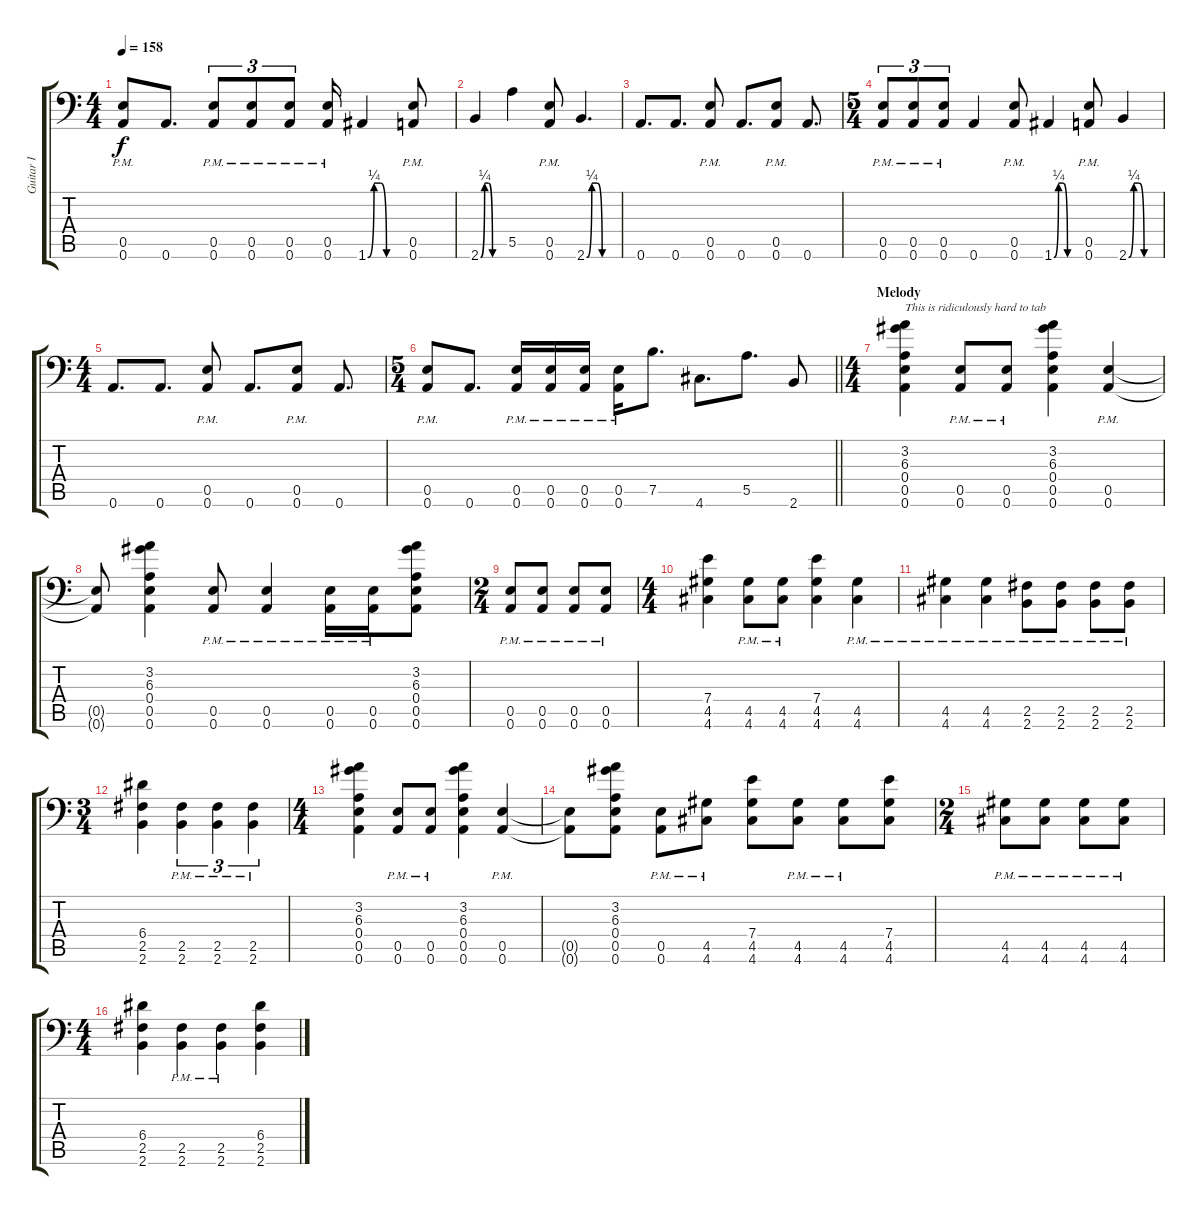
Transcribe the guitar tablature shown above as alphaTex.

\track ("Guitar I" "Guitar I") {instrument distortionguitar}
\staff {score tabs}
\tuning (B3 Gb3 D3 A2 E2 A1) {hide}
\ts (4 4)
\tempo 158
\clef f4
\ks c
(0.5{pm} 0.6{pm}).8{dy f} 0.6.8{d} (0.5{pm} 0.6{pm}).8{tu (3 2)} (0.5{pm} 0.6{pm}).8{tu (3 2)} (0.5{pm} 0.6{pm}).8{tu (3 2)} (0.5{pm} 0.6{pm}).16 1.6{be (custom 0 0 10 1 20 1 30 0 60 0)}.4 (0.5{pm} 0.6{pm}).8 |
2.6{be (custom 0 0 10 1 20 1 30 0 60 0)}.4 5.5.4 (0.5{pm} 0.6{pm}).8 2.6{be (custom 0 0 10 1 20 1 30 0 60 0)}.4{d} |
0.6.8{d} 0.6.8{d} (0.5{pm} 0.6{pm}).8 0.6.8{d} (0.5{pm} 0.6{pm}).8 0.6.8{d} |
\ts (5 4)
(0.5{pm} 0.6{pm}).8{tu (3 2)} (0.5{pm} 0.6{pm}).8{tu (3 2)} (0.5{pm} 0.6{pm}).8{tu (3 2)} 0.6.4 (0.5{pm} 0.6{pm}).8 1.6{be (custom 0 0 10 1 20 1 30 0 60 0)}.4 (0.5{pm} 0.6{pm}).8 2.6{be (custom 0 0 10 1 20 1 30 0 60 0)}.4 |
\ts (4 4)
0.6.8{d} 0.6.8{d} (0.5{pm} 0.6{pm}).8 0.6.8{d} (0.5{pm} 0.6{pm}).8 0.6.8{d} |
\ts (5 4)
\barLineRight lightlight
(0.5{pm} 0.6{pm}).8 0.6.8{d} (0.5{pm} 0.6{pm}).16 (0.5{pm} 0.6{pm}).16 (0.5{pm} 0.6{pm}).16 (0.5{pm} 0.6{pm}).16 7.5.8{d} 4.6.8{d} 5.5.8{d} 2.6.8 |
\ts (4 4)
\section ("" "Melody")
(3.2 6.3 0.4 0.5 0.6).4{txt "This is ridiculously hard to tab"} (0.5{pm} 0.6{pm}).8 (0.5{pm} 0.6{pm}).8 (3.2 6.3 0.4 0.5 0.6).4 (0.5{pm} 0.6{pm}).4 |
(0.5{t} 0.6{t}).8 (3.2 6.3 0.4 0.5 0.6).4 (0.5{pm} 0.6{pm}).8 (0.5{pm} 0.6{pm}).4 (0.5{pm} 0.6{pm}).16 (0.5{pm} 0.6{pm}).16 (3.2 6.3 0.4 0.5 0.6).8 |
\ts (2 4)
(0.5{pm} 0.6{pm}).8 (0.5{pm} 0.6{pm}).8 (0.5{pm} 0.6{pm}).8 (0.5{pm} 0.6{pm}).8 |
\ts (4 4)
(7.4 4.5 4.6).4 (4.5{pm} 4.6{pm}).8 (4.5{pm} 4.6{pm}).8 (7.4 4.5 4.6).4 (4.5{pm} 4.6{pm}).4 |
(4.5{pm} 4.6{pm}).4 (4.5{pm} 4.6{pm}).4 (2.5{pm} 2.6{pm}).8 (2.5{pm} 2.6{pm}).8 (2.5{pm} 2.6{pm}).8 (2.5{pm} 2.6{pm}).8 |
\ts (3 4)
(6.4 2.5 2.6).4 (2.5{pm} 2.6{pm}).4{tu (3 2)} (2.5{pm} 2.6{pm}).4{tu (3 2)} (2.5{pm} 2.6{pm}).4{tu (3 2)} |
\ts (4 4)
(3.2 6.3 0.4 0.5 0.6).4 (0.5{pm} 0.6{pm}).8 (0.5{pm} 0.6{pm}).8 (3.2 6.3 0.4 0.5 0.6).4 (0.5{pm} 0.6{pm}).4 |
(0.5{t} 0.6{t}).8 (3.2 6.3 0.4 0.5 0.6).8 (0.5{pm} 0.6{pm}).8 (4.5{pm} 4.6{pm}).8 (7.4 4.5 4.6).8 (4.5{pm} 4.6{pm}).8 (4.5{pm} 4.6{pm}).8 (7.4 4.5 4.6).8 |
\ts (2 4)
(4.5{pm} 4.6{pm}).8 (4.5{pm} 4.6{pm}).8 (4.5{pm} 4.6{pm}).8 (4.5{pm} 4.6{pm}).8 |
\ts (4 4)
(6.4 2.5 2.6).4 (2.5{pm} 2.6{pm}).4 (2.5{pm} 2.6{pm}).4 (6.4 2.5 2.6).4
